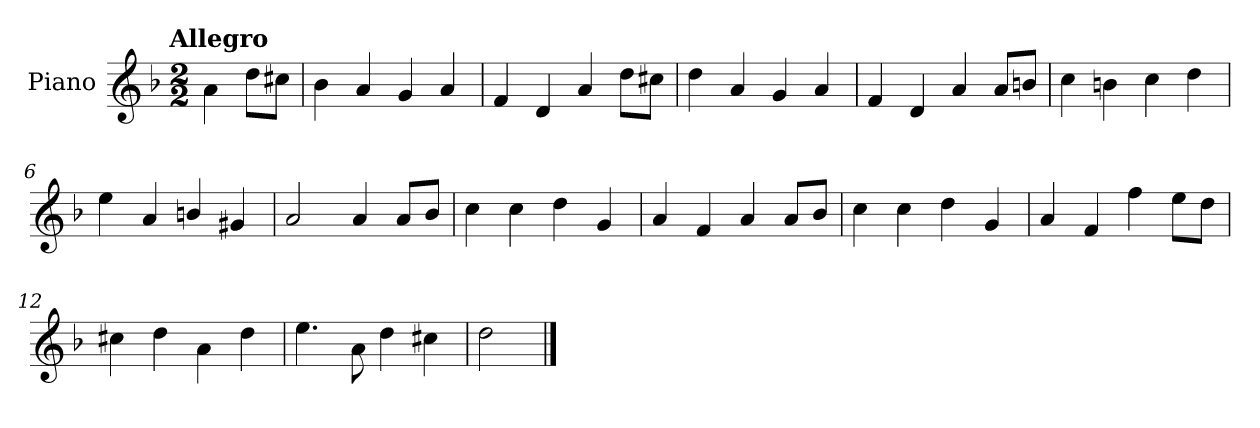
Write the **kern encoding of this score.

**kern
*part1
*staff1
*I"Piano
*I'Pno.
*clefG2
*k[b-]
!!LO:TX:omd:t=Allegro
*M2/2
*MM144
=
4a\
8dd\L
8cc#X\J
=1
4b-\
4a/
4g/
4a/
=2
4f/
4d/
4a/
8dd\L
8cc#X\J
=3
4dd\
4a/
4g/
4a/
!!LO:LB:g=z
=4
4f/
4d/
4a/
8a/L
8bn/J
=5
4cc\
4bn\
4cc\
4dd\
=6
4ee\
4a/
4bn/
4g#X/
=7
2a/
4a/
8a/L
8b-/J
=8
4cc\
4cc\
4dd\
4g/
=9
4a/
4f/
4a/
8a/L
8b-/J
!!LO:LB:g=z
=10
4cc\
4cc\
4dd\
4g/
=11
4a/
4f/
4ff\
8ee\L
8dd\J
=12
4cc#X\
4dd\
4a\
4dd\
=13
4.ee\
8a\
4dd\
4cc#X\
=14
2dd\
==
*-
